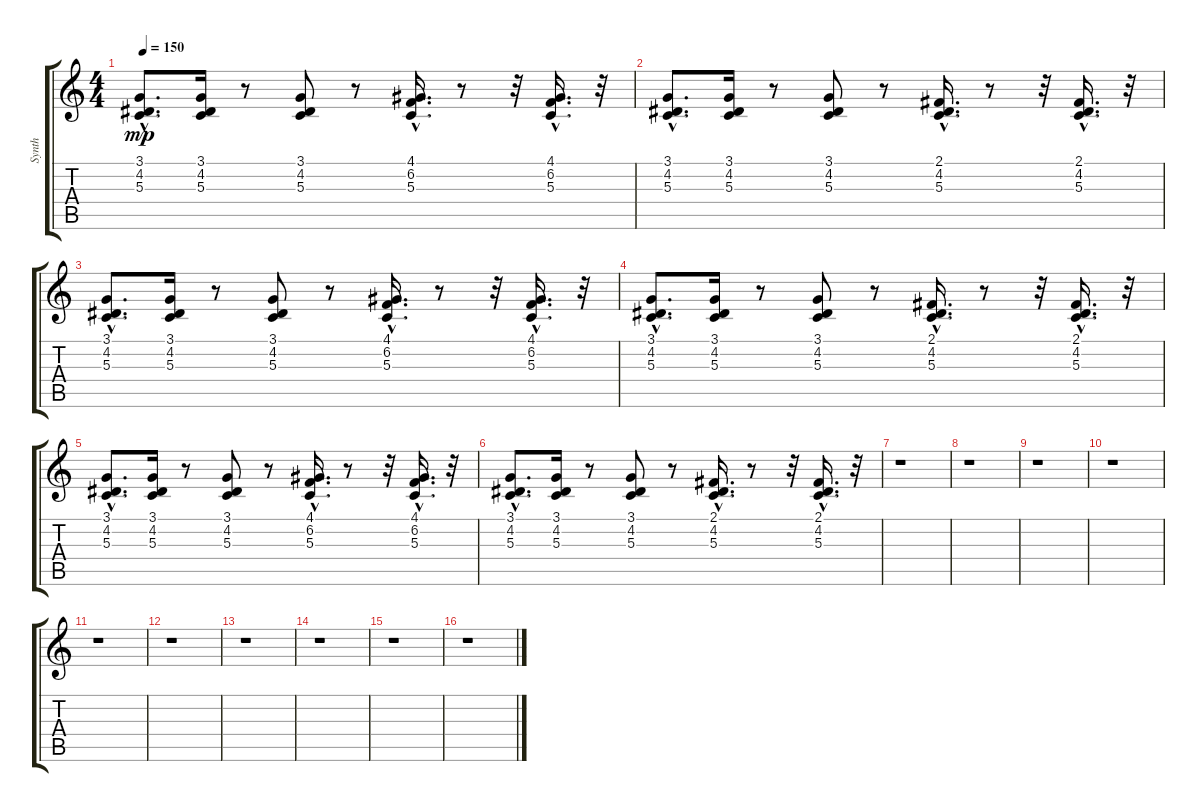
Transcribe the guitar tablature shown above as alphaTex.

\track ("Synth" "Synth") {instrument drawbarorgan}
\staff {score tabs}
\tuning (E4 B3 G3 D3 A2 E2) {hide}
\ts (4 4)
\tempo 150
\clef g2
\ks c
(3.1{hac} 4.2{hac} 5.3{hac}).8{d dy mp} (3.1 4.2 5.3).16 r.8 (3.1 4.2 5.3).8 r.8 (4.1{hac} 6.2{hac} 5.3{hac}).16{d} r.8 r.32 (4.1{hac} 6.2{hac} 5.3{hac}).16{d} r.32 |
(3.1{hac} 4.2{hac} 5.3{hac}).8{d} (3.1 4.2 5.3).16 r.8 (3.1 4.2 5.3).8 r.8 (2.1{hac} 4.2{hac} 5.3{hac}).16{d} r.8 r.32 (2.1{hac} 4.2{hac} 5.3{hac}).16{d} r.32 |
(3.1{hac} 4.2{hac} 5.3{hac}).8{d} (3.1 4.2 5.3).16 r.8 (3.1 4.2 5.3).8 r.8 (4.1{hac} 6.2{hac} 5.3{hac}).16{d} r.8 r.32 (4.1{hac} 6.2{hac} 5.3{hac}).16{d} r.32 |
(3.1{hac} 4.2{hac} 5.3{hac}).8{d} (3.1 4.2 5.3).16 r.8 (3.1 4.2 5.3).8 r.8 (2.1{hac} 4.2{hac} 5.3{hac}).16{d} r.8 r.32 (2.1{hac} 4.2{hac} 5.3{hac}).16{d} r.32 |
(3.1{hac} 4.2{hac} 5.3{hac}).8{d} (3.1 4.2 5.3).16 r.8 (3.1 4.2 5.3).8 r.8 (4.1{hac} 6.2{hac} 5.3{hac}).16{d} r.8 r.32 (4.1{hac} 6.2{hac} 5.3{hac}).16{d} r.32 |
(3.1{hac} 4.2{hac} 5.3{hac}).8{d} (3.1 4.2 5.3).16 r.8 (3.1 4.2 5.3).8 r.8 (2.1{hac} 4.2{hac} 5.3{hac}).16{d} r.8 r.32 (2.1{hac} 4.2{hac} 5.3{hac}).16{d} r.32 |
r.1 |
r.1 |
r.1 |
r.1 |
r.1 |
r.1 |
r.1 |
r.1 |
r.1 |
r.1
